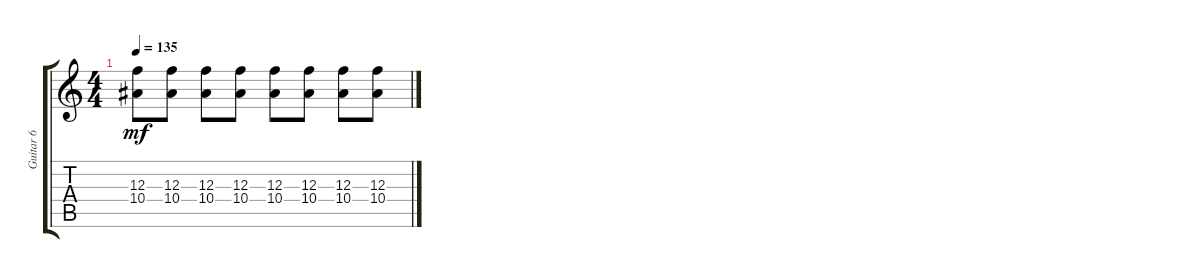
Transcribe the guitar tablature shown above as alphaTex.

\track ("Guitar 6" "Guitar 6") {instrument distortionguitar}
\staff {score tabs}
\tuning (D4 A3 F3 C3 G2 C2) {hide}
\ts (4 4)
\tempo 135
\clef g2
\ks c
(12.3 10.4).8{dy mf} (12.3 10.4).8 (12.3 10.4).8 (12.3 10.4).8 (12.3 10.4).8 (12.3 10.4).8 (12.3 10.4).8 (12.3 10.4).8
